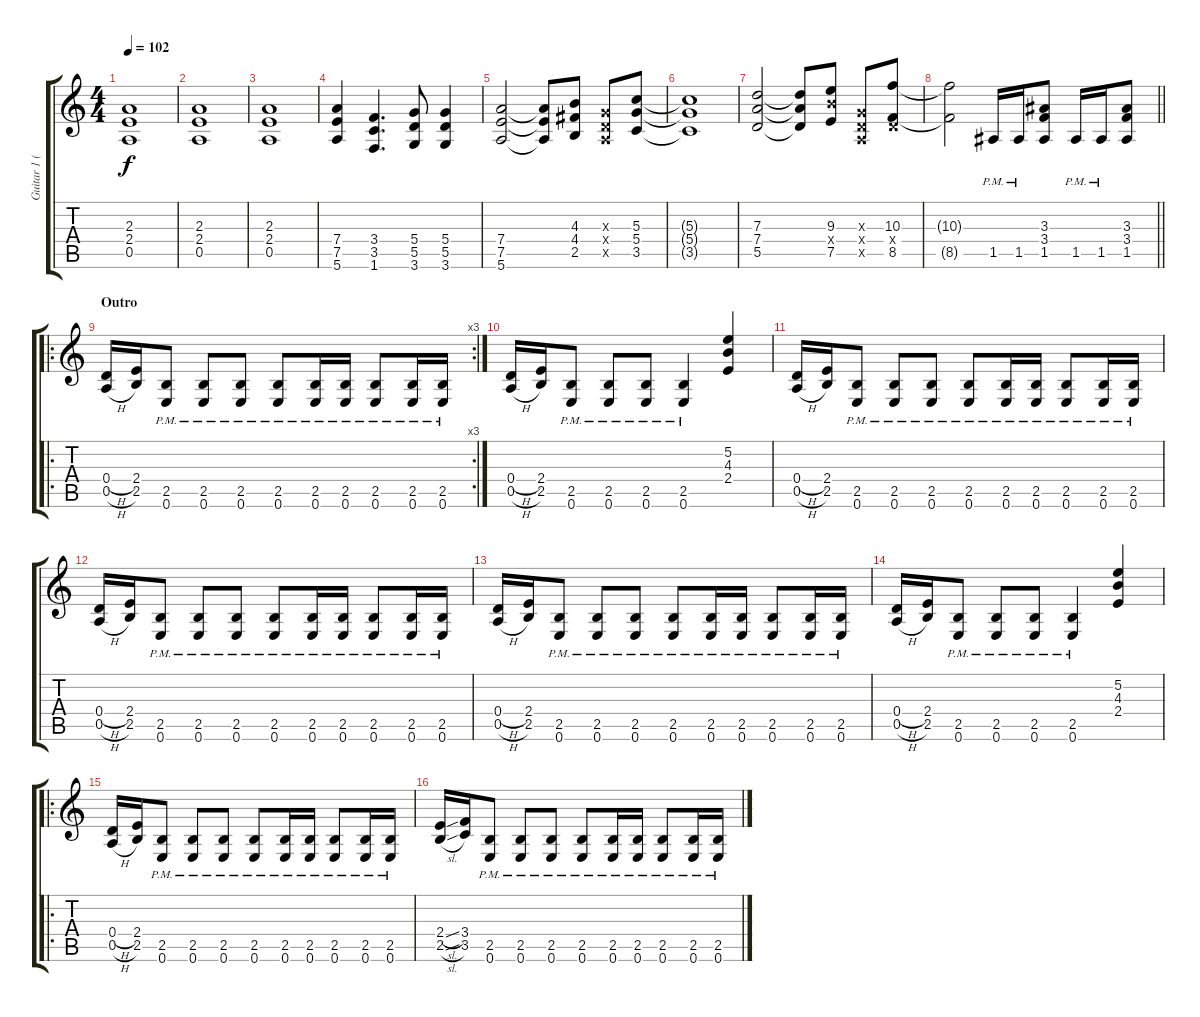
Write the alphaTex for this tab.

\track ("Guitar 1 (Distortion)" "Guitar 1 (") {instrument distortionguitar}
\staff {score tabs}
\tuning (E4 B3 G3 D3 A2 E2) {hide}
\ts (4 4)
\tempo 102
\clef g2
\ks c
(2.3 2.4 0.5).1{dy f} |
(2.3 2.4 0.5).1 |
(2.3 2.4 0.5).1 |
(7.4 7.5 5.6).4 (3.4 3.5 1.6).4{d} (5.4 5.5 3.6).8 (5.4 5.5 3.6).4 |
(7.4 7.5 5.6).2 (7.4{t} 7.5{t} 5.6{t}).8 (4.3 4.4 2.5).8 (0.3{x} 0.4{x} 0.5{x}).8 (5.3 5.4 3.5).8 |
(5.3{t} 5.4{t} 3.5{t}).1 |
(7.3 7.4 5.5).2 (7.3{t} 7.4{t} 5.5{t}).8 (9.3 9.4{x} 7.5).8 (0.3{x} 0.4{x} 0.5{x}).8 (10.3 0.4{x} 8.5).8 |
\barLineRight lightlight
(10.3{t} 8.5{t}).2 1.5{pm}.16 1.5{pm}.16 (3.3 3.4 1.5).8 1.5{pm}.16 1.5{pm}.16 (3.3 3.4 1.5).8 |
\ro
\rc 3
\section ("" "Outro")
(0.4{h} 0.5{h}).16 (2.4 2.5).16 (2.5{pm} 0.6{pm}).8 (2.5{pm} 0.6{pm}).8 (2.5{pm} 0.6{pm}).8 (2.5{pm} 0.6{pm}).8 (2.5{pm} 0.6{pm}).16 (2.5{pm} 0.6{pm}).16 (2.5{pm} 0.6{pm}).8 (2.5{pm} 0.6{pm}).16 (2.5{pm} 0.6{pm}).16 |
(0.4{h} 0.5{h}).16 (2.4 2.5).16 (2.5{pm} 0.6{pm}).8 (2.5{pm} 0.6{pm}).8 (2.5{pm} 0.6{pm}).8 (2.5{pm} 0.6{pm}).4 (5.2 4.3 2.4).4 |
(0.4{h} 0.5{h}).16 (2.4 2.5).16 (2.5{pm} 0.6{pm}).8 (2.5{pm} 0.6{pm}).8 (2.5{pm} 0.6{pm}).8 (2.5{pm} 0.6{pm}).8 (2.5{pm} 0.6{pm}).16 (2.5{pm} 0.6{pm}).16 (2.5{pm} 0.6{pm}).8 (2.5{pm} 0.6{pm}).16 (2.5{pm} 0.6{pm}).16 |
(0.4{h} 0.5{h}).16 (2.4 2.5).16 (2.5{pm} 0.6{pm}).8 (2.5{pm} 0.6{pm}).8 (2.5{pm} 0.6{pm}).8 (2.5{pm} 0.6{pm}).8 (2.5{pm} 0.6{pm}).16 (2.5{pm} 0.6{pm}).16 (2.5{pm} 0.6{pm}).8 (2.5{pm} 0.6{pm}).16 (2.5{pm} 0.6{pm}).16 |
(0.4{h} 0.5{h}).16 (2.4 2.5).16 (2.5{pm} 0.6{pm}).8 (2.5{pm} 0.6{pm}).8 (2.5{pm} 0.6{pm}).8 (2.5{pm} 0.6{pm}).8 (2.5{pm} 0.6{pm}).16 (2.5{pm} 0.6{pm}).16 (2.5{pm} 0.6{pm}).8 (2.5{pm} 0.6{pm}).16 (2.5{pm} 0.6{pm}).16 |
(0.4{h} 0.5{h}).16 (2.4 2.5).16 (2.5{pm} 0.6{pm}).8 (2.5{pm} 0.6{pm}).8 (2.5{pm} 0.6{pm}).8 (2.5{pm} 0.6{pm}).4 (5.2 4.3 2.4).4 |
\ro
(0.4{h} 0.5{h}).16 (2.4 2.5).16 (2.5{pm} 0.6{pm}).8 (2.5{pm} 0.6{pm}).8 (2.5{pm} 0.6{pm}).8 (2.5{pm} 0.6{pm}).8 (2.5{pm} 0.6{pm}).16 (2.5{pm} 0.6{pm}).16 (2.5{pm} 0.6{pm}).8 (2.5{pm} 0.6{pm}).16 (2.5{pm} 0.6{pm}).16 |
(2.4{sl} 2.5{sl}).16 (3.4 3.5).16 (2.5{pm} 0.6{pm}).8 (2.5{pm} 0.6{pm}).8 (2.5{pm} 0.6{pm}).8 (2.5{pm} 0.6{pm}).8 (2.5{pm} 0.6{pm}).16 (2.5{pm} 0.6{pm}).16 (2.5{pm} 0.6{pm}).8 (2.5{pm} 0.6{pm}).16 (2.5{pm} 0.6{pm}).16
